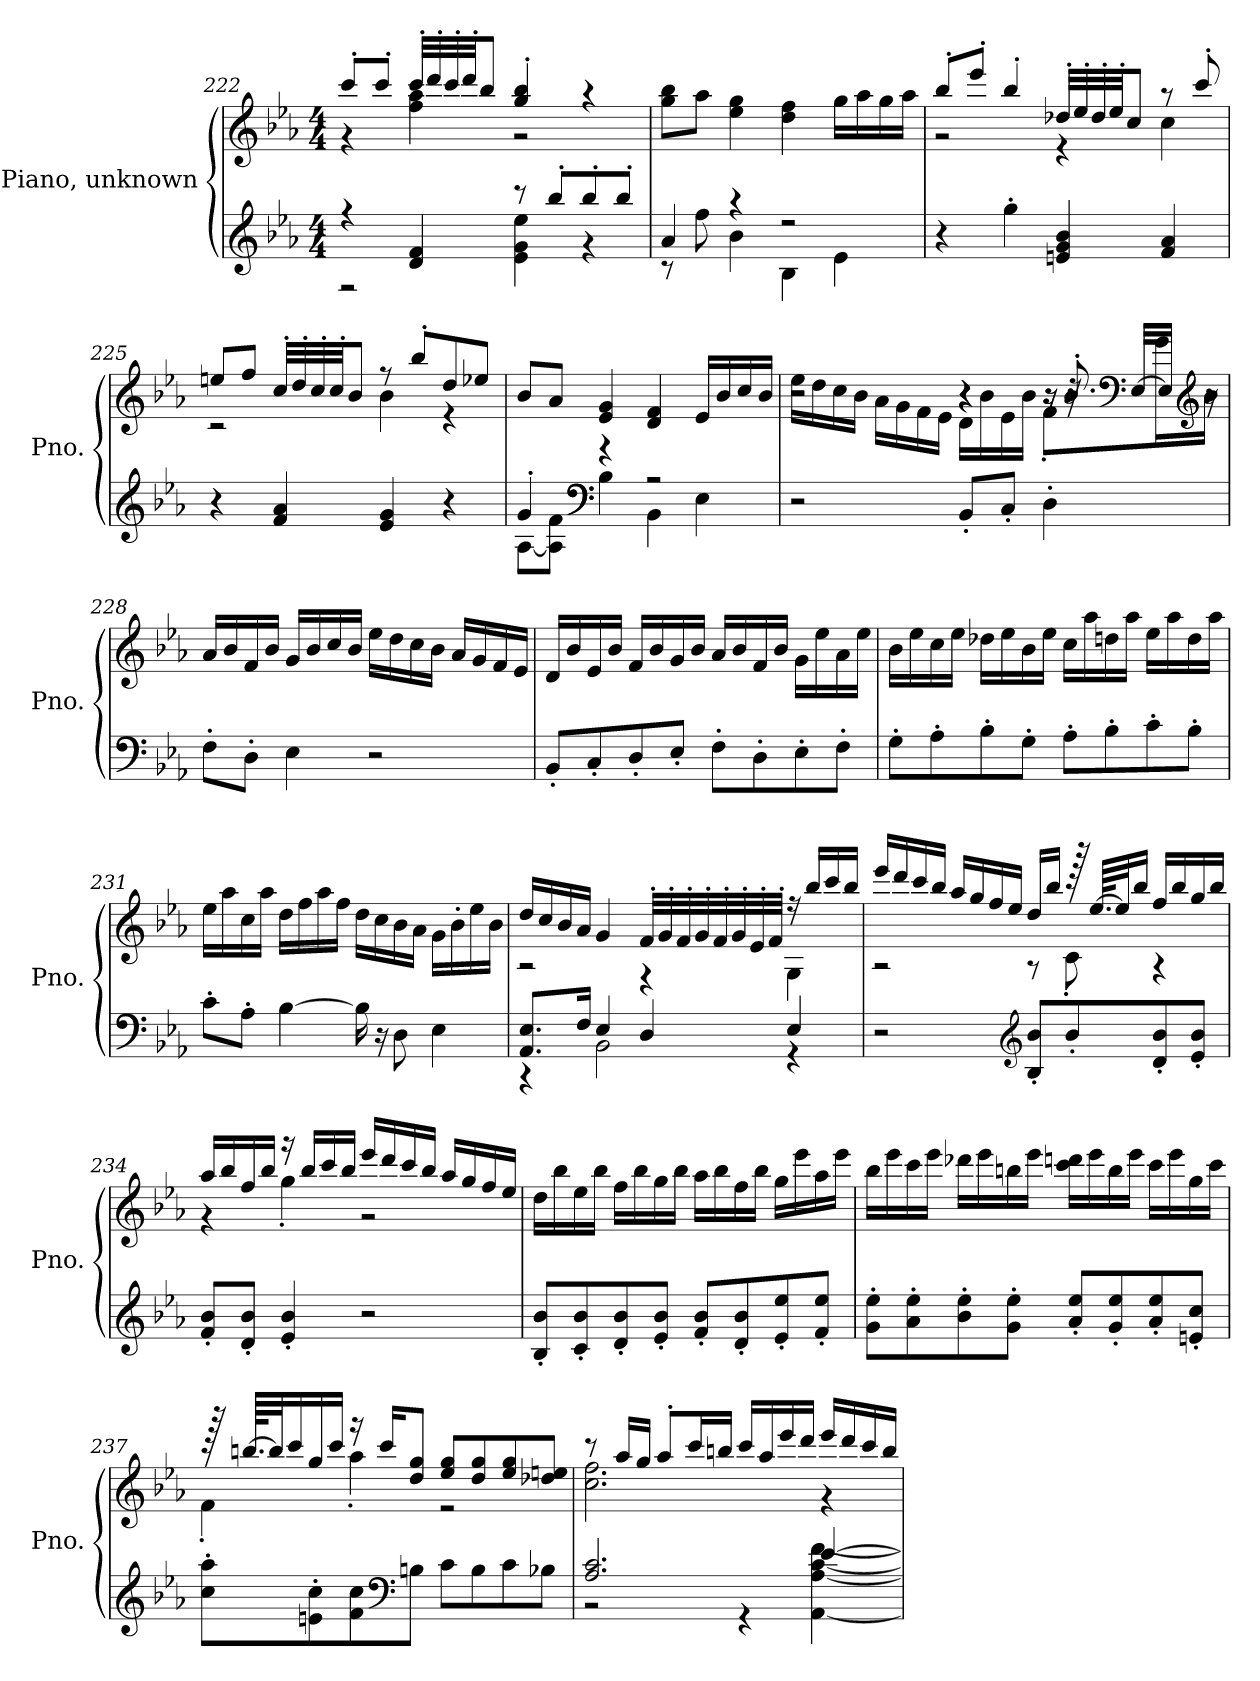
**kern	**kern
*part1	*part1
*staff2	*staff1
*I"Piano, unknown	*
*I'Pno.	*
*clefG2	*clefG2
*k[b-e-a-]	*k[b-e-a-]
*M4/4	*M4/4
=222	=222
*^	*^
4r	2r	8ccc'/L	4r
.	.	8ccc'/J	.
4d/ 4f/	.	32ccc'/LLL	4ff\ 4aa-\
.	.	32ddd'/	.
.	.	32ccc'/	.
.	.	32ddd'/JJ	.
.	.	8bb-/J	.
8r	4e-\ 4g\ 4ee-\	4gg/' 4bb-/'	2r
8bb-'/L	.	.	.
8bb-'/	4r	4r	.
8bb-'/J	.	.	.
*	*	*v	*v
=223	=223	=223
4a-/	8r	8gg\ 8bb-\L
.	8ff\	8aa-\J
4r	4b-\	4ee-\ 4gg\
2r	4B-\	4dd\ 4ff\
.	4e-\	16gg\LL
.	.	16aa-\
.	.	16gg\
.	.	16aa-\JJ
*v	*v	*
!!LO:LB:g=z
=224	=224
*	*^
4r	8bb-'/L	2r
.	8eee-'/J	.
4gg'\	4bb-'/	.
4en/ 4g/ 4b-/	32dd-X'/LLL	4r
.	32ee-'/	.
.	32dd-'/	.
.	32ee-'/JJ	.
.	8cc/J	.
4f/ 4a-/	8r	4cc\
.	8ccc'/	.
=225	=225	=225
4r	8een/L	2r
.	8ff/J	.
4f/ 4a-/	32cc'/LLL	.
.	32dd'/	.
.	32cc'/	.
.	32cc'/JJ	.
.	8b-/J	.
4e-/ 4g/	8r	4b-\
.	8bb-'/L	.
4r	8dd/	4r
.	8ee-X/J	.
*	*v	*v
=226	=226
*^	*
4g'/	[8A-\L	8b-/L
.	8A-\] 8f\J	8a-/J
*clefF4	*	*
4r	4B-\	4e-/ 4g/
2r	4BB-\	4d/ 4f/
.	4E-\	16e-/LL
.	.	16b-/
.	.	16cc/
.	.	16b-/JJ
*v	*v	*
!!LO:LB:g=z
=227	=227
*	*^
*	*	*^
2r	2r	16ee-\LL	2r
.	.	16dd\	.
.	.	16cc\	.
.	.	16b-\JJ	.
.	.	16a-\LL	.
.	.	16g\	.
.	.	16f\	.
.	.	16e-\JJ	.
8BB-'/L	4r	16d\LL	4r
.	.	16b-\	.
8C'/J	.	16e-\	.
.	.	16b-\JJ	.
4D'\	16r	8f'\L	16r
.	8.b-'/	.	32r
*	*clefF4	*	*
.	.	.	[32E-/KLL
.	.	16g\L	16E-/JJ]
*	*clefG2	*	*
.	.	16b-\JJ	16r
*	*v	*v	*v
=228	=228
8F'\L	16a-/LL
.	16b-/
8D'\J	16f/
.	16b-/JJ
4E-\	16g/LL
.	16b-/
.	16cc/
.	16b-/JJ
2r	16ee-\LL
.	16dd\
.	16cc\
.	16b-\JJ
.	16a-/LL
.	16g/
.	16f/
.	16e-/JJ
!!LO:LB:g=z
=229	=229
8BB-'/L	16d/LL
.	16b-/
8C'/	16e-/
.	16b-/JJ
8D'/	16f/LL
.	16b-/
8E-'/J	16g/
.	16b-/JJ
8F'\L	16a-/LL
.	16b-/
8D'\	16f/
.	16b-/JJ
8E-'\	16g\LL
.	16ee-\
8F'\J	16a-\
.	16ee-\JJ
=230	=230
8G'\L	16b-\LL
.	16ee-\
8A-'\	16cc\
.	16ee-\JJ
8B-'\	16dd-X\LL
.	16ee-\
8G'\J	16b-\
.	16ee-\JJ
8A-'\L	16cc\LL
.	16aa-\
8B-'\	16ddn\
.	16aa-\JJ
8c'\	16ee-\LL
.	16aa-\
8B-'\J	16dd\
.	16aa-\JJ
!!LO:LB:g=z
=231	=231
8c'\L	16ee-\LL
.	16aa-\
8A-'\J	16cc\
.	16aa-\JJ
[4B-\	16dd\LL
.	16ff\
.	16aa-\
.	16ff\JJ
16B-\]	16dd\LL
16r	16cc\
8D\	16b-\
.	16a-\JJ
4E-\	16g\LL
.	16b-'\
.	16ee-\
.	16b-\JJ
=232	=232
*^	*^
8.AA-/ 8.E-/L	4r	16dd/LL	2r
.	.	16cc/	.
.	.	16b-/	.
16F/Jk	.	16a-/JJ	.
4E-/	2BB-\	4g/	.
4D/	.	32f'/LLL	4r
.	.	32g'/	.
.	.	32f'/	.
.	.	32g'/	.
.	.	32f'/	.
.	.	32g'/	.
.	.	32e-'/	.
.	.	32f'/JJJ	.
4E-/	4r	16r	4G\
.	.	16bb-/LL	.
.	.	16ccc/	.
.	.	16bb-/JJ	.
*v	*v	*	*
!!LO:PB:g=z	!!
=233	=233	=233
2r	16eee-/LL	2r
.	16ddd/	.
.	16ccc/	.
.	16bb-/JJ	.
.	16aa-/LL	.
.	16gg/	.
.	16ff/	.
.	16ee-/JJ	.
*clefG2	*	*
8B-/' 8b-/'L	16dd/LL	8r
.	16bb-/JJ	.
8b-'/	128r	8c'\
.	[64.ee-/KLLL	.
.	32ee-/J]	.
.	16bb-/JJ	.
8d/' 8b-/'	16ff/LL	4r
.	16bb-/	.
8e-/' 8b-/'J	16gg/	.
.	16bb-/JJ	.
=234	=234	=234
8f/' 8b-/'L	16aa-/LL	4r
.	16bb-/	.
8d/' 8b-/'J	16ff/	.
.	16bb-/JJ	.
4e-/' 4b-/'	16r	4gg'\
.	16bb-/LL	.
.	16ccc/	.
.	16bb-/JJ	.
2r	16eee-/LL	2r
.	16ddd/	.
.	16ccc/	.
.	16bb-/JJ	.
.	16aa-/LL	.
.	16gg/	.
.	16ff/	.
.	16ee-/JJ	.
*	*v	*v
!!LO:LB:g=z
=235	=235
8B-/' 8b-/'L	16dd\LL
.	16bb-\
8c/' 8b-/'	16ee-\
.	16bb-\JJ
8d/' 8b-/'	16ff\LL
.	16bb-\
8e-/' 8b-/'J	16gg\
.	16bb-\JJ
8f/' 8b-/'L	16aa-\LL
.	16bb-\
8d/' 8b-/'	16ff\
.	16bb-\JJ
8e-/' 8ee-/'	16gg\LL
.	16eee-\
8f/' 8ee-/'J	16aa-\
.	16eee-\JJ
=236	=236
8g\' 8ee-\'L	16bb-\LL
.	16eee-\
8a-\' 8ee-\'	16ccc\
.	16eee-\JJ
8b-\' 8ee-\'	16ddd-X\LL
.	16eee-\
8g\' 8ee-\'J	16bbn\
.	16eee-\JJ
8a-/' 8ee-/'L	16ccc\ 16dddn\LL
.	16eee-\
8g/' 8ee-/'	16bb\
.	16eee-\JJ
8a-/' 8ee-/'	16ccc\LL
.	16eee-\
8en/' 8cc/'J	16gg\
.	16ccc\JJ
!!LO:LB:g=z
=237	=237
*	*^
8cc\' 8aa-\'L	128r	4f'\
.	[64.bbn/KLLL	.
.	32bb/J]	.
.	16ccc/	.
8en\' 8cc\'	16gg/	.
.	16ccc/JJ	.
8f\ 8cc\	16r	4aa-'\
.	16ccc/KL	.
*clefF4	*	*
8Bn\J	8dd/ 8gg/J	.
8c\L	8ee-/ 8gg/L	2r
8B\	8dd/ 8gg/	.
8c\	8ee-/ 8gg/	.
8B-X\J	8dd-X/ 8een/J	.
=238	=238	=238
*^	*	*
2.A-/ 2.c/	2r	8r	2.cc\ 2.ff\
.	.	16aa-/LL	.
.	.	16gg/JJ	.
.	.	8aa-'/L	.
.	.	16ccc/L	.
.	.	16bbn/JJ	.
.	4r	16ccc/LL	.
.	.	16aa-/	.
.	.	16eee-/	.
.	.	16ddd/JJ	.
[4e-/	[4AA-\ [4A-\ [4c\ [4f\	16eee-/LL	4r
.	.	16ddd/	.
.	.	16ccc/	.
.	.	16bb/JJ	.
*v	*v	*	*
*	*v	*v
=	=
*-	*-
